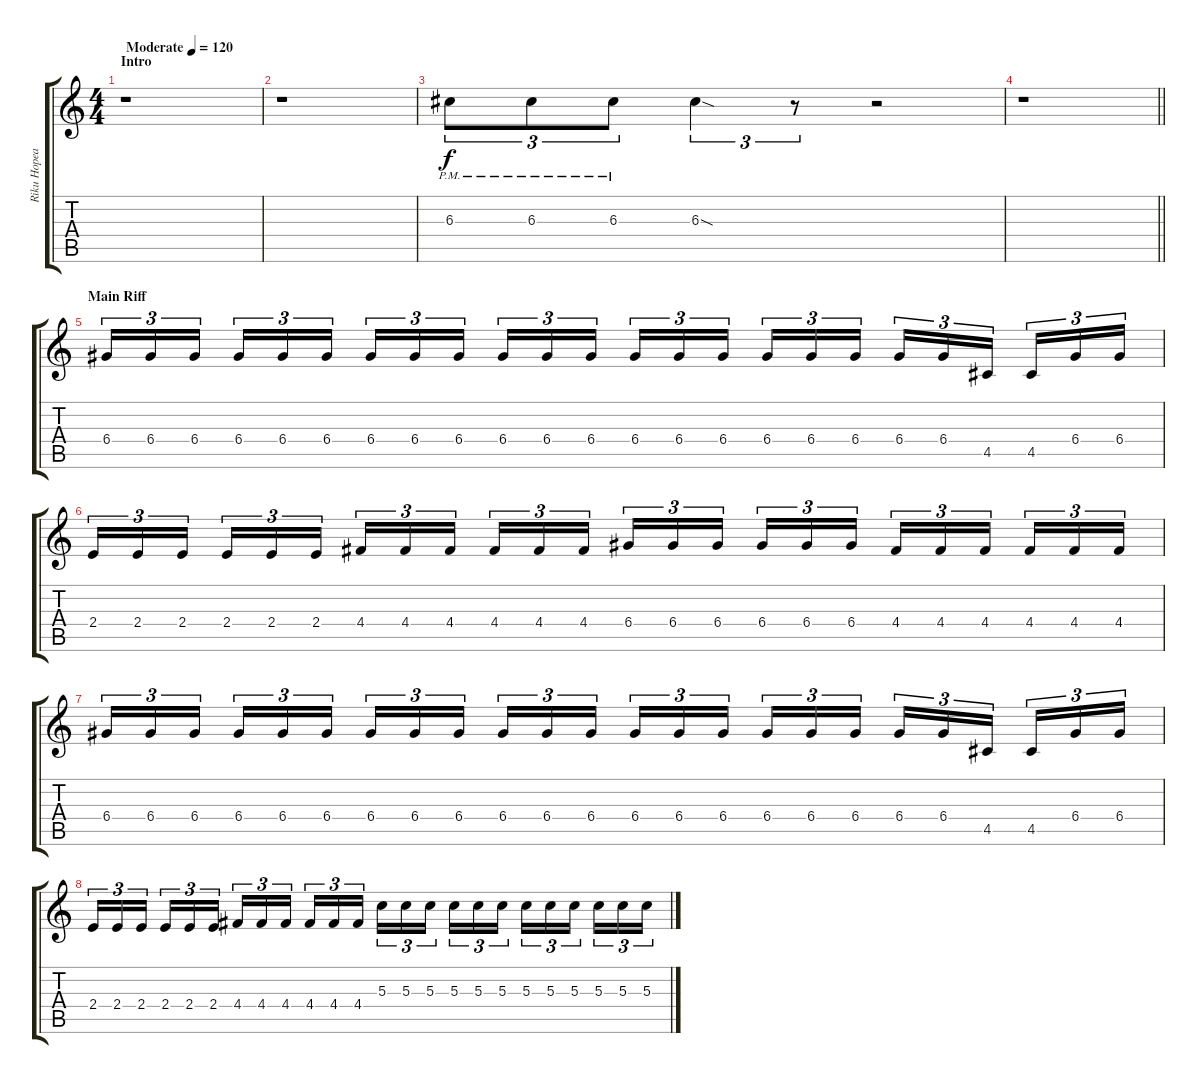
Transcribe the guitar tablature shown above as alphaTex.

\track ("Riku Hopeakoski" "Riku Hopea") {instrument distortionguitar}
\staff {score tabs}
\tuning (E4 B3 G3 D3 A2 E2) {hide}
\ts (4 4)
\section ("" "Intro")
\tempo (120 "Moderate")
\clef g2
\ks c
r.1{dy f instrument distortionguitar} |
r.1 |
6.3{pm}.8{tu (3 2)} 6.3{pm}.8{tu (3 2)} 6.3{pm}.8{tu (3 2)} 6.3{sod}.4{tu (3 2)} r.8{tu (3 2)} r.2 |
\barLineRight lightlight
r.1 |
\section ("" "Main Riff")
6.4.16{tu (3 2)} 6.4.16{tu (3 2)} 6.4.16{tu (3 2) beam splitsecondary} 6.4.16{tu (3 2)} 6.4.16{tu (3 2)} 6.4.16{tu (3 2)} 6.4.16{tu (3 2)} 6.4.16{tu (3 2)} 6.4.16{tu (3 2) beam splitsecondary} 6.4.16{tu (3 2)} 6.4.16{tu (3 2)} 6.4.16{tu (3 2)} 6.4.16{tu (3 2)} 6.4.16{tu (3 2)} 6.4.16{tu (3 2) beam splitsecondary} 6.4.16{tu (3 2)} 6.4.16{tu (3 2)} 6.4.16{tu (3 2)} 6.4.16{tu (3 2)} 6.4.16{tu (3 2)} 4.5.16{tu (3 2) beam splitsecondary} 4.5.16{tu (3 2)} 6.4.16{tu (3 2)} 6.4.16{tu (3 2)} |
2.4.16{tu (3 2)} 2.4.16{tu (3 2)} 2.4.16{tu (3 2) beam splitsecondary} 2.4.16{tu (3 2)} 2.4.16{tu (3 2)} 2.4.16{tu (3 2)} 4.4.16{tu (3 2)} 4.4.16{tu (3 2)} 4.4.16{tu (3 2) beam splitsecondary} 4.4.16{tu (3 2)} 4.4.16{tu (3 2)} 4.4.16{tu (3 2)} 6.4.16{tu (3 2)} 6.4.16{tu (3 2)} 6.4.16{tu (3 2) beam splitsecondary} 6.4.16{tu (3 2)} 6.4.16{tu (3 2)} 6.4.16{tu (3 2)} 4.4.16{tu (3 2)} 4.4.16{tu (3 2)} 4.4.16{tu (3 2) beam splitsecondary} 4.4.16{tu (3 2)} 4.4.16{tu (3 2)} 4.4.16{tu (3 2)} |
6.4.16{tu (3 2)} 6.4.16{tu (3 2)} 6.4.16{tu (3 2) beam splitsecondary} 6.4.16{tu (3 2)} 6.4.16{tu (3 2)} 6.4.16{tu (3 2)} 6.4.16{tu (3 2)} 6.4.16{tu (3 2)} 6.4.16{tu (3 2) beam splitsecondary} 6.4.16{tu (3 2)} 6.4.16{tu (3 2)} 6.4.16{tu (3 2)} 6.4.16{tu (3 2)} 6.4.16{tu (3 2)} 6.4.16{tu (3 2) beam splitsecondary} 6.4.16{tu (3 2)} 6.4.16{tu (3 2)} 6.4.16{tu (3 2)} 6.4.16{tu (3 2)} 6.4.16{tu (3 2)} 4.5.16{tu (3 2) beam splitsecondary} 4.5.16{tu (3 2)} 6.4.16{tu (3 2)} 6.4.16{tu (3 2)} |
2.4.16{tu (3 2)} 2.4.16{tu (3 2)} 2.4.16{tu (3 2) beam splitsecondary} 2.4.16{tu (3 2)} 2.4.16{tu (3 2)} 2.4.16{tu (3 2)} 4.4.16{tu (3 2)} 4.4.16{tu (3 2)} 4.4.16{tu (3 2) beam splitsecondary} 4.4.16{tu (3 2)} 4.4.16{tu (3 2)} 4.4.16{tu (3 2)} 5.3.16{tu (3 2)} 5.3.16{tu (3 2)} 5.3.16{tu (3 2) beam splitsecondary} 5.3.16{tu (3 2)} 5.3.16{tu (3 2)} 5.3.16{tu (3 2)} 5.3.16{tu (3 2)} 5.3.16{tu (3 2)} 5.3.16{tu (3 2) beam splitsecondary} 5.3.16{tu (3 2)} 5.3.16{tu (3 2)} 5.3.16{tu (3 2)}
